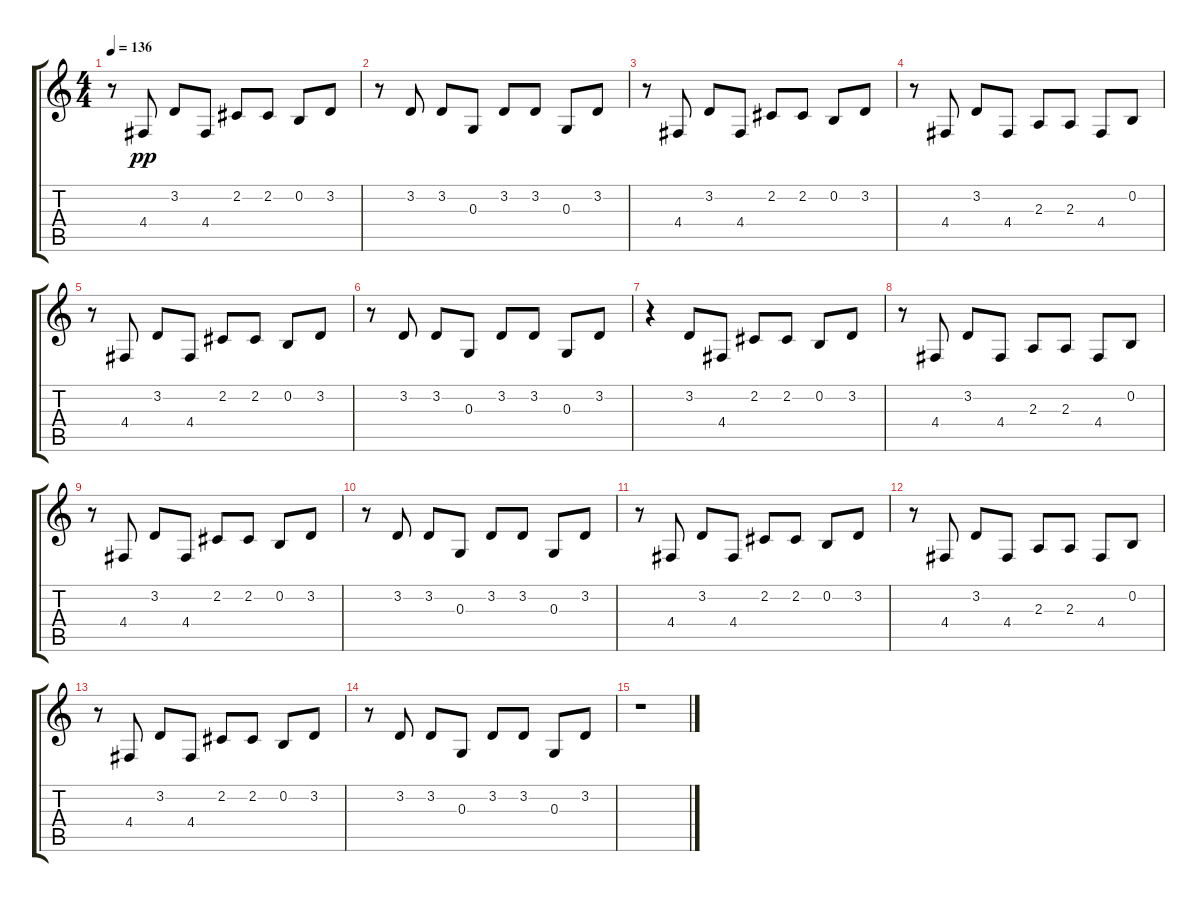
\track "" {instrument kalimba}
\staff {score tabs}
\tuning (E4 B3 G3 D3 A2 E2) {hide}
\ts (4 4)
\tempo 136
\clef g2
\ks c
r.8{dy pp} 4.4.8 3.2.8 4.4.8 2.2.8 2.2.8 0.2.8 3.2.8 |
r.8 3.2.8 3.2.8 0.3.8 3.2.8 3.2.8 0.3.8 3.2.8 |
r.8 4.4.8 3.2.8 4.4.8 2.2.8 2.2.8 0.2.8 3.2.8 |
r.8 4.4.8 3.2.8 4.4.8 2.3.8 2.3.8 4.4.8 0.2.8 |
r.8 4.4.8 3.2.8 4.4.8 2.2.8 2.2.8 0.2.8 3.2.8 |
r.8 3.2.8 3.2.8 0.3.8 3.2.8 3.2.8 0.3.8 3.2.8 |
r.4 3.2.8 4.4.8 2.2.8 2.2.8 0.2.8 3.2.8 |
r.8 4.4.8 3.2.8 4.4.8 2.3.8 2.3.8 4.4.8 0.2.8 |
r.8 4.4.8 3.2.8 4.4.8 2.2.8 2.2.8 0.2.8 3.2.8 |
r.8 3.2.8 3.2.8 0.3.8 3.2.8 3.2.8 0.3.8 3.2.8 |
r.8 4.4.8 3.2.8 4.4.8 2.2.8 2.2.8 0.2.8 3.2.8 |
r.8 4.4.8 3.2.8 4.4.8 2.3.8 2.3.8 4.4.8 0.2.8 |
r.8 4.4.8 3.2.8 4.4.8 2.2.8 2.2.8 0.2.8 3.2.8 |
r.8 3.2.8 3.2.8 0.3.8 3.2.8 3.2.8 0.3.8 3.2.8 |
r.1
